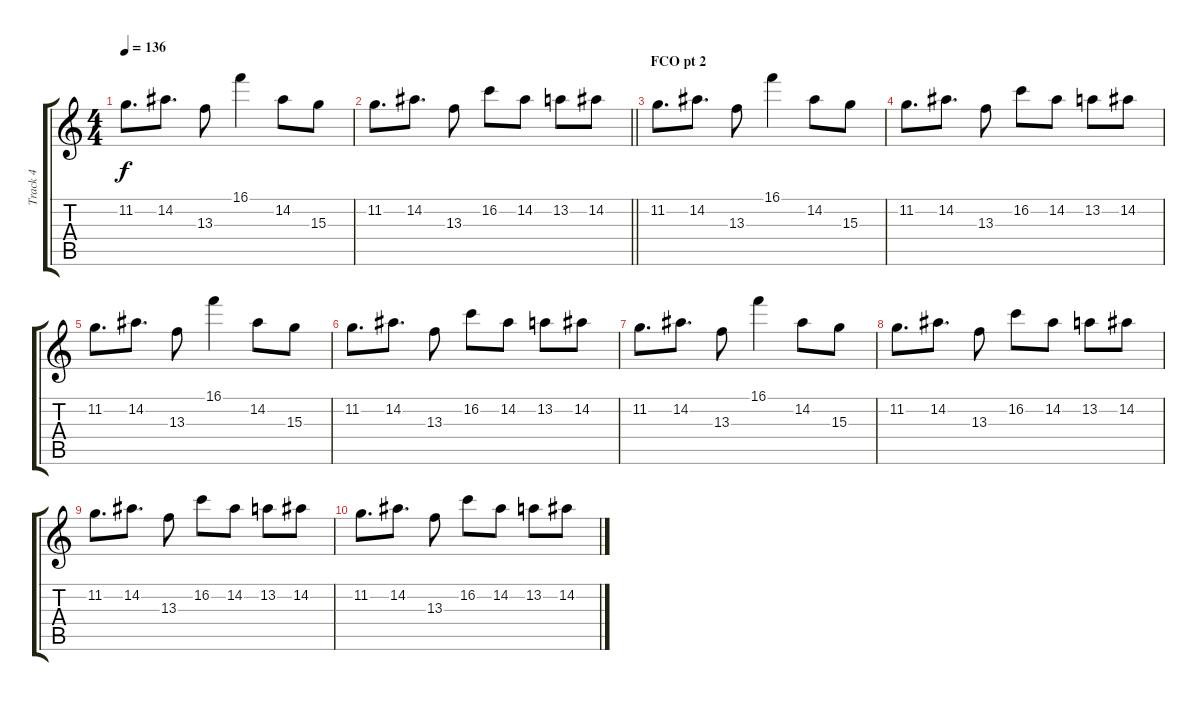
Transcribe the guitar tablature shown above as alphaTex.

\track ("Track 4" "Track 4") {instrument distortionguitar}
\staff {score tabs}
\tuning (Db4 Ab3 E3 B2 Gb2 B1) {hide}
\ts (4 4)
\tempo 136
\clef g2
\ks c
11.2.8{d dy f} 14.2.8{d} 13.3.8 16.1.4 14.2.8 15.3.8 |
\barLineRight lightlight
11.2.8{d} 14.2.8{d} 13.3.8 16.2.8 14.2.8 13.2.8 14.2.8 |
\section ("" "FCO pt 2")
11.2.8{d} 14.2.8{d} 13.3.8 16.1.4 14.2.8 15.3.8 |
11.2.8{d} 14.2.8{d} 13.3.8 16.2.8 14.2.8 13.2.8 14.2.8 |
11.2.8{d} 14.2.8{d} 13.3.8 16.1.4 14.2.8 15.3.8 |
11.2.8{d} 14.2.8{d} 13.3.8 16.2.8 14.2.8 13.2.8 14.2.8 |
11.2.8{d} 14.2.8{d} 13.3.8 16.1.4 14.2.8 15.3.8 |
11.2.8{d} 14.2.8{d} 13.3.8 16.2.8 14.2.8 13.2.8 14.2.8 |
11.2.8{d} 14.2.8{d} 13.3.8 16.2.8 14.2.8 13.2.8 14.2.8 |
11.2.8{d} 14.2.8{d} 13.3.8 16.2.8 14.2.8 13.2.8 14.2.8
